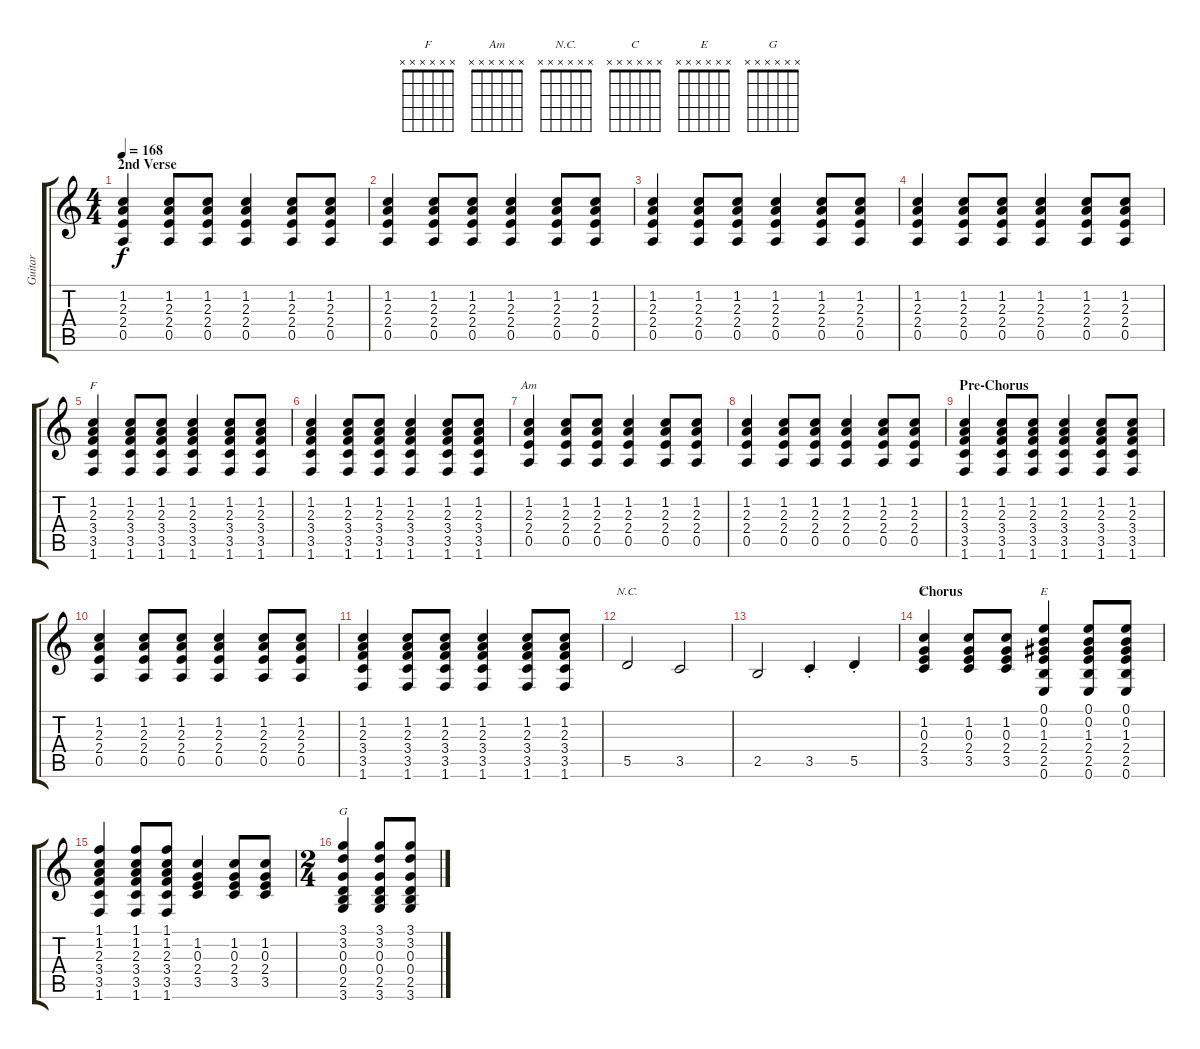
\track ("Guitar" "Guitar") {instrument electricguitarclean}
\staff {score tabs}
\tuning (E4 B3 G3 D3 A2 E2) {hide}
\chord ("F" x x x x x x)
\chord ("Am" x x x x x x)
\chord ("N.C." x x x x x x)
\chord ("C" x x x x x x)
\chord ("E" x x x x x x)
\chord ("G" x x x x x x)
\ts (4 4)
\section ("" "2nd Verse")
\tempo 168
\clef g2
\ks c
(1.2 2.3 2.4 0.5).4{dy f} (1.2 2.3 2.4 0.5).8 (1.2 2.3 2.4 0.5).8 (1.2 2.3 2.4 0.5).4 (1.2 2.3 2.4 0.5).8 (1.2 2.3 2.4 0.5).8 |
(1.2 2.3 2.4 0.5).4 (1.2 2.3 2.4 0.5).8 (1.2 2.3 2.4 0.5).8 (1.2 2.3 2.4 0.5).4 (1.2 2.3 2.4 0.5).8 (1.2 2.3 2.4 0.5).8 |
(1.2 2.3 2.4 0.5).4 (1.2 2.3 2.4 0.5).8 (1.2 2.3 2.4 0.5).8 (1.2 2.3 2.4 0.5).4 (1.2 2.3 2.4 0.5).8 (1.2 2.3 2.4 0.5).8 |
(1.2 2.3 2.4 0.5).4 (1.2 2.3 2.4 0.5).8 (1.2 2.3 2.4 0.5).8 (1.2 2.3 2.4 0.5).4 (1.2 2.3 2.4 0.5).8 (1.2 2.3 2.4 0.5).8 |
(1.2 2.3 3.4 3.5 1.6).4{ch "F"} (1.2 2.3 3.4 3.5 1.6).8 (1.2 2.3 3.4 3.5 1.6).8 (1.2 2.3 3.4 3.5 1.6).4 (1.2 2.3 3.4 3.5 1.6).8 (1.2 2.3 3.4 3.5 1.6).8 |
(1.2 2.3 3.4 3.5 1.6).4 (1.2 2.3 3.4 3.5 1.6).8 (1.2 2.3 3.4 3.5 1.6).8 (1.2 2.3 3.4 3.5 1.6).4 (1.2 2.3 3.4 3.5 1.6).8 (1.2 2.3 3.4 3.5 1.6).8 |
(1.2 2.3 2.4 0.5).4{ch "Am"} (1.2 2.3 2.4 0.5).8 (1.2 2.3 2.4 0.5).8 (1.2 2.3 2.4 0.5).4 (1.2 2.3 2.4 0.5).8 (1.2 2.3 2.4 0.5).8 |
(1.2 2.3 2.4 0.5).4 (1.2 2.3 2.4 0.5).8 (1.2 2.3 2.4 0.5).8 (1.2 2.3 2.4 0.5).4 (1.2 2.3 2.4 0.5).8 (1.2 2.3 2.4 0.5).8 |
\section ("" "Pre-Chorus")
(1.2 2.3 3.4 3.5 1.6).4 (1.2 2.3 3.4 3.5 1.6).8 (1.2 2.3 3.4 3.5 1.6).8 (1.2 2.3 3.4 3.5 1.6).4 (1.2 2.3 3.4 3.5 1.6).8 (1.2 2.3 3.4 3.5 1.6).8 |
(1.2 2.3 2.4 0.5).4 (1.2 2.3 2.4 0.5).8 (1.2 2.3 2.4 0.5).8 (1.2 2.3 2.4 0.5).4 (1.2 2.3 2.4 0.5).8 (1.2 2.3 2.4 0.5).8 |
(1.2 2.3 3.4 3.5 1.6).4 (1.2 2.3 3.4 3.5 1.6).8 (1.2 2.3 3.4 3.5 1.6).8 (1.2 2.3 3.4 3.5 1.6).4 (1.2 2.3 3.4 3.5 1.6).8 (1.2 2.3 3.4 3.5 1.6).8 |
5.5.2{ch "N.C." volume 13 instrument electricguitarjazz} 3.5.2 |
2.5.2 3.5{st}.4 5.5{st}.4 |
\section ("" "Chorus")
(1.2 0.3 2.4 3.5).4{ch "C" volume 7 instrument electricguitarclean} (1.2 0.3 2.4 3.5).8 (1.2 0.3 2.4 3.5).8 (0.1 0.2 1.3 2.4 2.5 0.6).4{ch "E"} (0.1 0.2 1.3 2.4 2.5 0.6).8 (0.1 0.2 1.3 2.4 2.5 0.6).8 |
(1.1 1.2 2.3 3.4 3.5 1.6).4 (1.1 1.2 2.3 3.4 3.5 1.6).8 (1.1 1.2 2.3 3.4 3.5 1.6).8 (1.2 0.3 2.4 3.5).4 (1.2 0.3 2.4 3.5).8 (1.2 0.3 2.4 3.5).8 |
\ts (2 4)
(3.1 3.2 0.3 0.4 2.5 3.6).4{ch "G"} (3.1 3.2 0.3 0.4 2.5 3.6).8 (3.1 3.2 0.3 0.4 2.5 3.6).8
